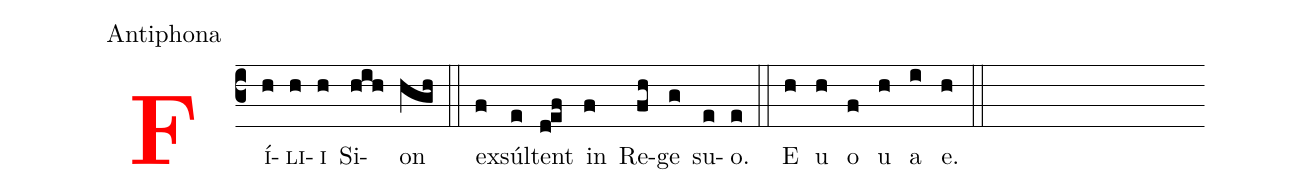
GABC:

office-part: Antiphona;
%%
<v>\bf\textcolor{red}{F}</v><v>\sc{í}</v>(c3h)<v>\sc{li}</v>(h)<v>\sc{i}</v>(h) Si(hih)on(hgh) (::)

ex(f)súl(e)tent(d!ef) in(f) Re(fh)ge(g) su(e)o.(e) (::) E(h) u(h) o(f) u(h) a(i) e.(h) (::)
